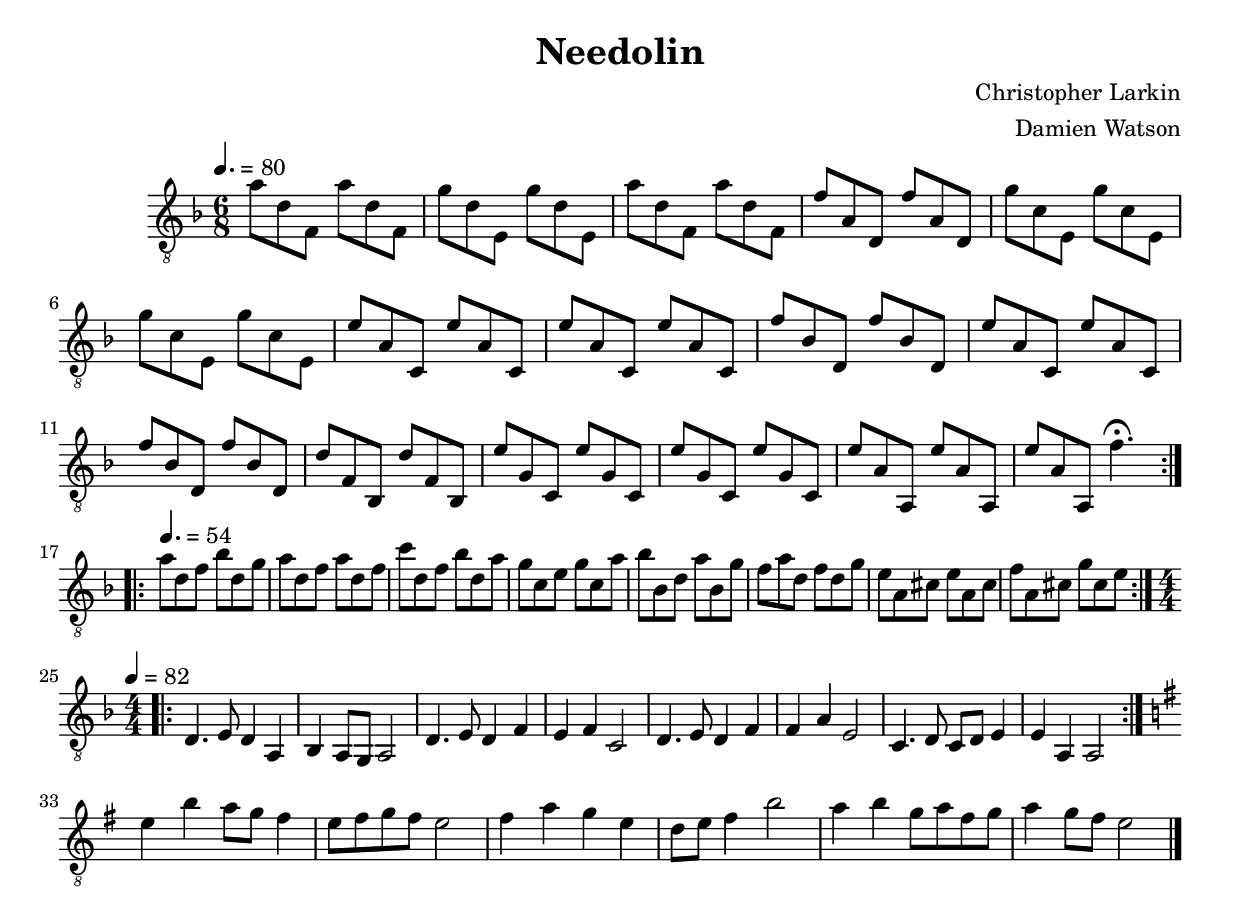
\version "2.24.4"

\header {
  title = "Needolin"
  composer = "Christopher Larkin"
  arranger = "Damien Watson"
}

\score{
  \fixed c'{
    \clef "treble_8"
    \set Staff.midiInstrument = "acoustic guitar (nylon)"
    \key d \minor
    \numericTimeSignature
    \time 6/8
    \tempo 4. = 80
    \repeat volta 2 {
      a8 d f, a d f, | g d e, g d e, |
      a d f, a d f, |f a, d, f a, d, |
      g c e, g c e, | g c e, g c e, |
      e a, c, e a, c, | e a, c, e a, c, | 
      f bes, d, f bes, d, | e a, c, e a, c, |
      f bes, d, f bes, d, | d f, bes,, d f, bes,, |
      e g, c, e g, c, | e g, c, e g, c, |
      e a, a,, e a, a,, | e a, a,, f4. \fermata |
    }
    \break
    \tempo 4. = 54
    \repeat volta 2 {
      a8 d f bes d g | a d f a d f |
      c' d f bes d a | g c e g c a |
      bes bes, d a bes, g | f a d f d g |
      e a, cis e a, cis | f a, cis g cis e |
    }
    \break
    \time 4/4
    \tempo 4 = 82
    \repeat volta 2 {
      d,4. e,8 d,4 a,, | bes,, a,,8 g,, a,,2 |
      d,4. e,8 d,4 f, | e, f, c,2 |
      d,4. e,8 d,4 f, | f,4 a, e,2 |
      c,4. d,8 c, d, e,4 | e, a,, a,,2 |
    }
    \break
    \key e \minor
    e4 b a8 g fis4 | e8 fis g fis e2 |
    fis4 a g e | d8 e fis4 b2 |
    a4 b g8 a fis g | a4 g8 fis e2 |
    \bar "|."
  }
  \midi{}
  \layout{}
}
